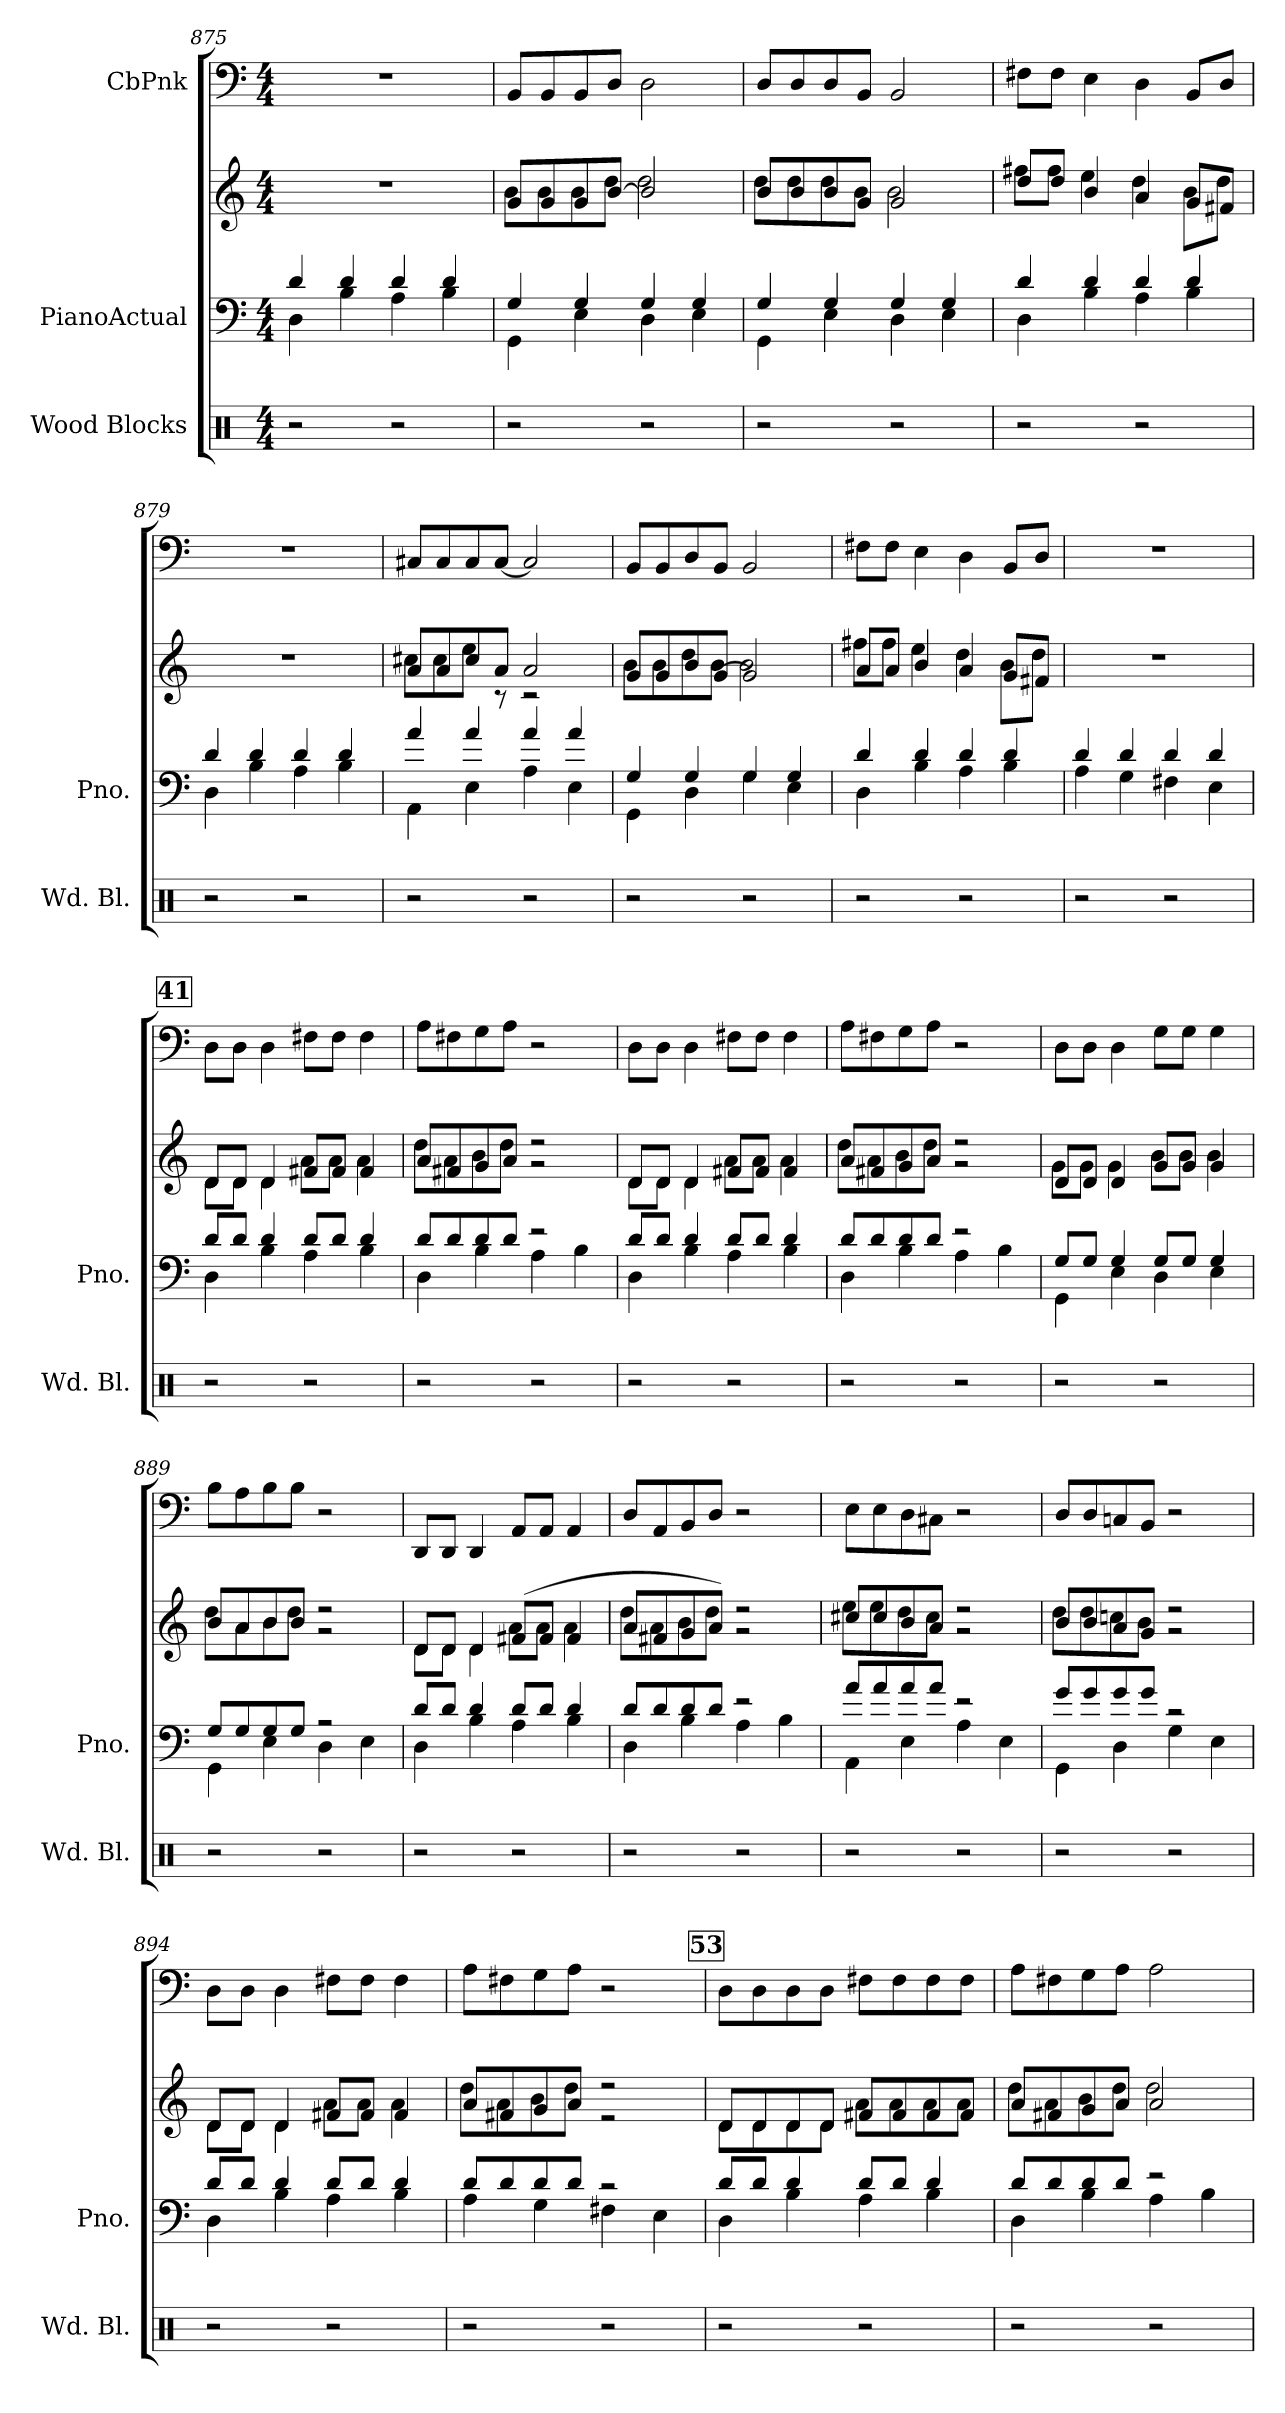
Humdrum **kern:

**kern	**kern	**kern	**kern
*part3	*part2	*part2	*part1
*staff4	*staff3	*staff2	*staff1
*I"Wood Blocks	*I"PianoActual	*	*I"CbPnk
*I'Wd. Bl.	*I'Pno.	*	*
*clefX	*clefF4	*clefG2	*clefF4
*k[]	*k[]	*k[]	*k[]
*M4/4	*M4/4	*M4/4	*M4/4
=875	=875	=875	=875
*	*^	*	*
2r	4d/	4D\	1r	1r
.	4d/	4B\	.	.
2r	4d/	4A\	.	.
.	4d/	4B\	.	.
=876	=876	=876	=876	=876
*	*	*	*^	*
2r	4G/	4GG\	8g/L	8b\L	8BB/L
.	.	.	8g/	8b\	8BB/
.	4G/	4E\	8g/	8b\	8BB/
.	.	.	[8b/J	8dd\J	8D/J
2r	4G/	4D\	2b/]	2dd\	2D\
.	4G/	4E\	.	.	.
=877	=877	=877	=877	=877	=877
2r	4G/	4GG\	8b/L	8dd\L	8D/L
.	.	.	8b/	8dd\	8D/
.	4G/	4E\	8b/	8dd\	8D/
.	.	.	8g/J	8b\J	8BB/J
2r	4G/	4D\	2g/	2b\	2BB/
.	4G/	4E\	.	.	.
=878	=878	=878	=878	=878	=878
2r	4d/	4D\	8dd/L	8ff#X\L	8F#X\L
.	.	.	8dd/J	8ff#\J	8F#\J
.	4d/	4B\	4b/	4ee\	4E\
2r	4d/	4A\	4a/	4dd\	4D\
.	4d/	4B\	8g/L	8b\L	8BB/L
.	.	.	8f#X/J	8dd\J	8D/J
*	*	*	*v	*v	*
!!LO:LB:g=z
=879	=879	=879	=879	=879
2r	4d/	4D\	1r	1r
.	4d/	4B\	.	.
2r	4d/	4A\	.	.
.	4d/	4B\	.	.
=880	=880	=880	=880	=880
*	*	*	*^	*
2r	4a/	4AA\	8a/L	8cc#X\L	8C#Xi/L
.	.	.	8a/	8cc#\	8C#i/
.	4a/	4E\	8cc#/	8ee\J	8C#i/
.	.	.	8a/J	8r	[8C#i/J
2r	4a/	4A\	2a/	2r	2C#i/]
.	4a/	4E\	.	.	.
!!LO:LB:g=z
=881	=881	=881	=881	=881	=881
2r	4G/	4GG\	8g/L	8b\L	8BB/L
.	.	.	8g/	8b\	8BB/
.	4G/	4D\	8b/	8dd\	8D/
.	.	.	[8g/J	8b\J	8BB/J
2r	4G/	4G\	2g/]	2b\	2BB/
.	4G/	4E\	.	.	.
=882	=882	=882	=882	=882	=882
2r	4d/	4D\	8a/L	8ff#X\L	8F#X\L
.	.	.	8a/J	8ff#\J	8F#\J
.	4d/	4B\	4b/	4ee\	4E\
2r	4d/	4A\	4a/	4dd\	4D\
.	4d/	4B\	8g/L	8b\L	8BB/L
.	.	.	8f#X/J	8dd\J	8D/J
*	*	*	*v	*v	*
=883	=883	=883	=883	=883
2r	4d/	4A\	1r	1r
.	4d/	4G\	.	.
2r	4d/	4F#X\	.	.
.	4d/	4E\	.	.
!!LO:REH:place=s1:a:B:fs=9.9988:t=41
=884	=884	=884	=884	=884
*	*	*	*^	*
2r	8d/L	4D\	8d/L	8d\L	8D\L
.	8d/J	.	8d/J	8d\J	8D\J
.	4d/	4B\	4d/	4d\	4D\
2r	8d/L	4A\	8f#X/L	8a\L	8F#X\L
.	8d/J	.	8f#/J	8a\J	8F#\J
.	4d/	4B\	4f#/	4a\	4F#\
=885	=885	=885	=885	=885	=885
2r	8d/L	4D\	8a/L	8dd\L	8A\L
.	8d/	.	8f#X/	8a\	8F#X\
.	8d/	4B\	8g/	8b\	8G\
.	8d/J	.	8a/J	8dd\J	8A\J
2r	2r	4A\	2r	2r	2r
.	.	4B\	.	.	.
!!LO:LB:g=z
=886	=886	=886	=886	=886	=886
2r	8d/L	4D\	8d/L	8d\L	8D\L
.	8d/J	.	8d/J	8d\J	8D\J
.	4d/	4B\	4d/	4d\	4D\
2r	8d/L	4A\	8f#X/L	8a\L	8F#X\L
.	8d/J	.	8f#/J	8a\J	8F#\J
.	4d/	4B\	4f#/	4a\	4F#\
=887	=887	=887	=887	=887	=887
2r	8d/L	4D\	8a/L	8dd\L	8A\L
.	8d/	.	8f#X/	8a\	8F#X\
.	8d/	4B\	8g/	8b\	8G\
.	8d/J	.	8a/J	8dd\J	8A\J
2r	2r	4A\	2r	2r	2r
.	.	4B\	.	.	.
=888	=888	=888	=888	=888	=888
2r	8G/L	4GG\	8d/L	8g\L	8D\L
.	8G/J	.	8d/J	8g\J	8D\J
.	4G/	4E\	4d/	4g\	4D\
2r	8G/L	4D\	8g/L	8b\L	8G\L
.	8G/J	.	8g/J	8b\J	8G\J
.	4G/	4E\	4g/	4b\	4G\
=889	=889	=889	=889	=889	=889
2r	8G/L	4GG\	8b/L	8dd\L	8B\L
.	8G/	.	8a/	8a\	8A\
.	8G/	4E\	8b/	8b\	8B\
.	8G/J	.	8b/J	8dd\J	8B\J
2r	2r	4D\	2r	2r	2r
.	.	4E\	.	.	.
!!LO:PB:g=z
=890	=890	=890	=890	=890	=890
2r	8d/L	4D\	8d/L	8d\L	8DD/L
.	8d/J	.	8d/J	8d\J	8DD/J
.	4d/	4B\	4d/	4d\	4DD/
2r	8d/L	4A\	(8f#X/L	8a\L	8AAj/L
.	8d/J	.	8f#/J	8a\J	8AAj/J
.	4d/	4B\	4f#/	4a\	4AA/
=891	=891	=891	=891	=891	=891
2r	8d/L	4D\	8a/L	8dd\L	8D/L
.	8d/	.	8f#X/	8a\	8AA/
.	8d/	4B\	8g/	8b\	8BB/
.	8d/J	.	8a/J)	8dd\J	8D/J
2r	2r	4A\	2r	2r	2r
.	.	4B\	.	.	.
=892	=892	=892	=892	=892	=892
2r	8a/L	4AA\	8cc#X/L	8ee\L	8E\L
.	8a/	.	8cc#/	8ee\	8E\
.	8a/	4E\	8b/	8dd\	8D\
.	8a/J	.	8a/J	8cc#\J	8C#X\J
2r	2r	4A\	2r	2r	2r
.	.	4E\	.	.	.
=893	=893	=893	=893	=893	=893
2r	8g/L	4GG\	8b/L	8dd\L	8D/L
.	8g/	.	8b/	8dd\	8D/
.	8g/	4D\	8a/	8ccn\	8Cni/
.	8g/J	.	8g/J	8b\J	8BB/J
2r	2r	4G\	2r	2r	2r
.	.	4E\	.	.	.
!!LO:LB:g=z
=894	=894	=894	=894	=894	=894
2r	8d/L	4D\	8d/L	8d\L	8D\L
.	8d/J	.	8d/J	8d\J	8D\J
.	4d/	4B\	4d/	4d\	4D\
2r	8d/L	4A\	8f#X/L	8a\L	8F#X\L
.	8d/J	.	8f#/J	8a\J	8F#\J
.	4d/	4B\	4f#/	4a\	4F#\
!!LO:LB:g=z
=895	=895	=895	=895	=895	=895
2r	8d/L	4A\	8a/L	8dd\L	8A\L
.	8d/	.	8f#X/	8a\	8F#X\
.	8d/	4G\	8g/	8b\	8G\
.	8d/J	.	8a/J	8dd\J	8A\J
2r	2r	4F#X\	2r	2r	2r
.	.	4E\	.	.	.
!!LO:REH:place=s1:a:B:fs=9.9988:t=53
=896	=896	=896	=896	=896	=896
2r	8d/L	4D\	8d/L	8d\L	8D\L
.	8d/J	.	8d/	8d\	8D\
.	4d/	4B\	8d/	8d\	8D\
.	.	.	8d/J	8d\J	8D\J
2r	8d/L	4A\	8f#X/L	8a\L	8F#X\L
.	8d/J	.	8f#/	8a\	8F#\
.	4d/	4B\	8f#/	8a\	8F#\
.	.	.	8f#/J	8a\J	8F#\J
=897	=897	=897	=897	=897	=897
2r	8d/L	4D\	8a/L	8dd\L	8A\L
.	8d/	.	8f#X/	8a\	8F#X\
.	8d/	4B\	8g/	8b\	8G\
.	8d/J	.	8a/J	8dd\J	8A\J
2r	2r	4A\	2a/	2dd\	2A\
.	.	4B\	.	.	.
*	*v	*v	*	*	*
*	*	*v	*v	*
=	=	=	=
*-	*-	*-	*-
